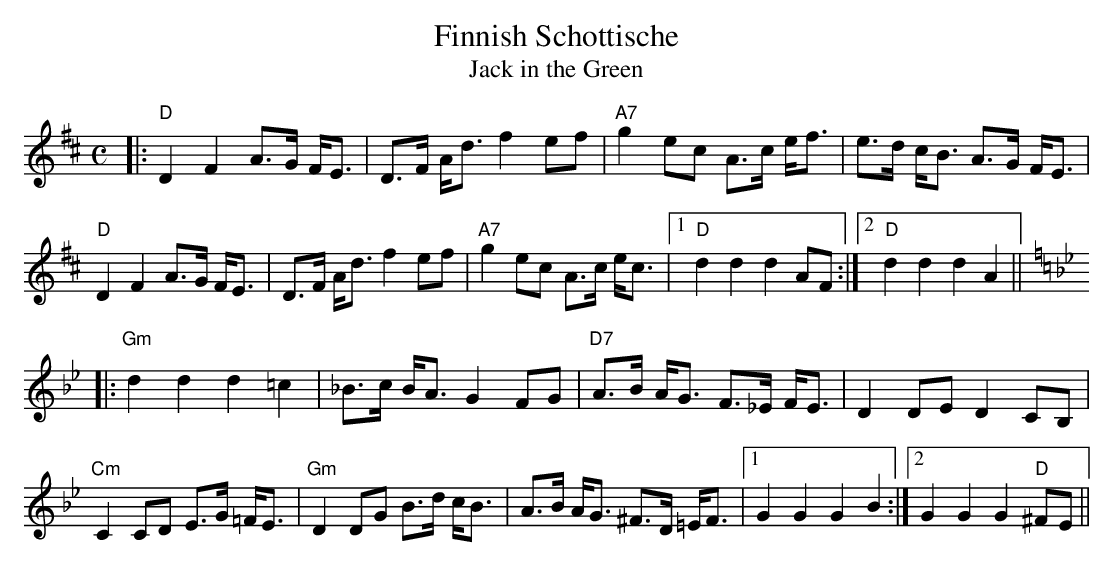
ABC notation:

X:1
T: Finnish Schottische
T: Jack in the Green
L: 1/8
M: C
K:D major
|: "D"D2 F2 A>G F<E | D>F A<d f2 ef | "A7"g2 ec A>c e<f | e>d c<B A>G F<E |
   "D"D2 F2 A>G F<E | D>F A<d f2 ef | "A7"g2 ec A>c e<c \
  |1 "D"d2 d2 d2 AF :|2 "D"d2 d2 d2 A2 ||
K:Gm
|: "Gm"d2 d2 d2 =c2 | _B>c B<A G2 FG | "D7"A>B A<G F>_E F<E | D2 DE D2 CB, |
   "Cm"C2 CD E>G =F<E | "Gm"D2 DG B>d c<B | A>B A<G ^F>D =E<F \
  |1 G2 G2 G2 B2 :|2 G2 G2 G2 "D"^FE ||
